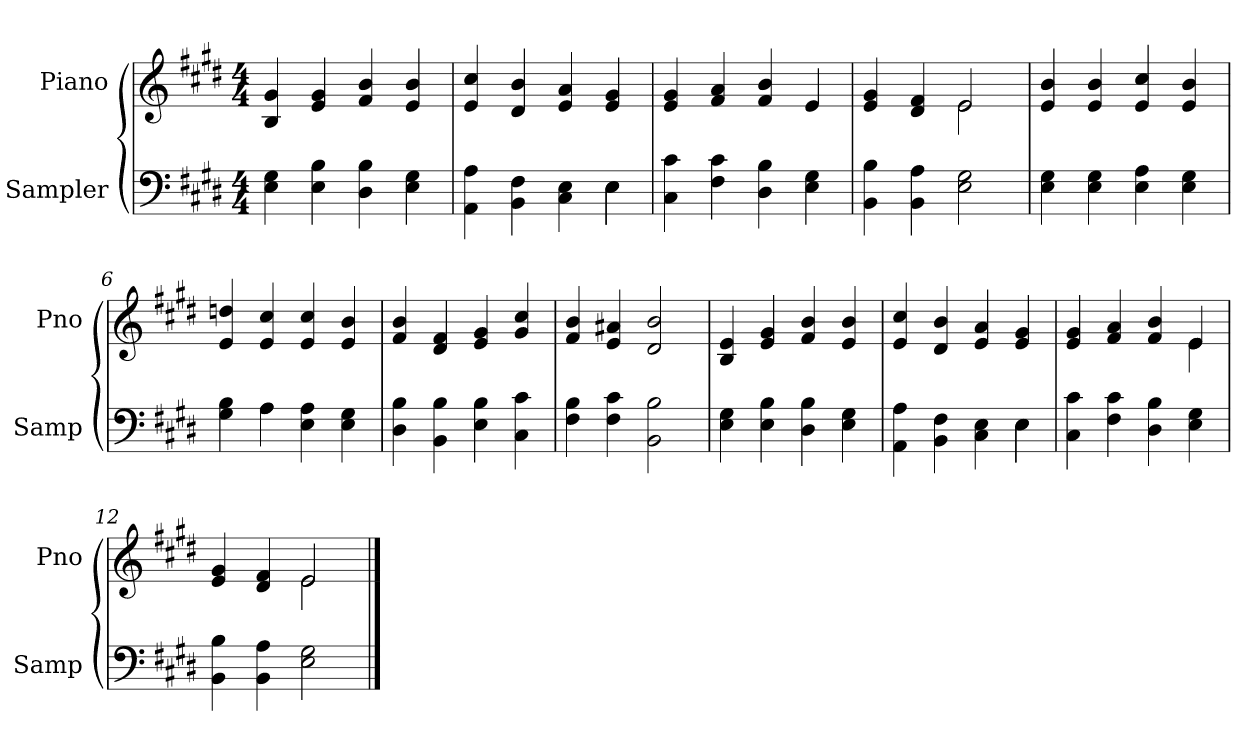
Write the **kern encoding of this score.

**kern	**kern
*part2	*part1
*staff2	*staff1
*I"Sampler	*I"Piano
*I'Samp	*I'Pno
*clefF4	*clefG2
*k[f#c#g#d#]	*k[f#c#g#d#]
*E:	*E:
*M4/4	*M4/4
=1	=1
4E 4G#	4B 4g#
4E 4B	4e 4g#
4D# 4B	4f# 4b
4E 4G#	4e 4b
=2	=2
*^	*
4AA 4A	2.ryy	4e 4cc#
4BB 4F#	.	4d# 4b
4C# 4E	.	4e 4a
4E\	4E	4e 4g#
*v	*v	*
=3	=3
4C# 4c#	4e 4g#
4F# 4c#	4f# 4a
4D# 4B	4f# 4b
4E 4G#	4e
=4	=4
*	*^
4BB 4B	4e 4g#	2ryy
4BB 4A	4d# 4f#	.
2E 2G#	2e/	2e
*	*v	*v
=5	=5
4E 4G#	4e 4b
4E 4G#	4e 4b
4E 4A	4e 4cc#
4E 4G#	4e 4b
=6	=6
*^	*
4G# 4B	4ryy	4e 4ddn
4A\	4A	4e 4cc#
4E 4A	2ryy	4e 4cc#
4E 4G#	.	4e 4b
*v	*v	*
=7	=7
4D# 4B	4f# 4b
4BB 4B	4d# 4f#
4E 4B	4e 4g#
4C# 4c#	4g# 4cc#
=8	=8
4F# 4B	4f# 4b
4F# 4c#	4e 4a#X
2BB 2B	2d# 2b
=9	=9
4E 4G#	4B 4e
4E 4B	4e 4g#
4D# 4B	4f# 4b
4E 4G#	4e 4b
=10	=10
*^	*
4AA 4A	2.ryy	4e 4cc#
4BB 4F#	.	4d# 4b
4C# 4E	.	4e 4a
4E\	4E	4e 4g#
*v	*v	*
=11	=11
*	*^
4C# 4c#	4e 4g#	2.ryy
4F# 4c#	4f# 4a	.
4D# 4B	4f# 4b	.
4E 4G#	4e/	4e
=12	=12	=12
4BB 4B	4e 4g#	2ryy
4BB 4A	4d# 4f#	.
2E 2G#	2e/	2e
*	*v	*v
==	==
*-	*-
